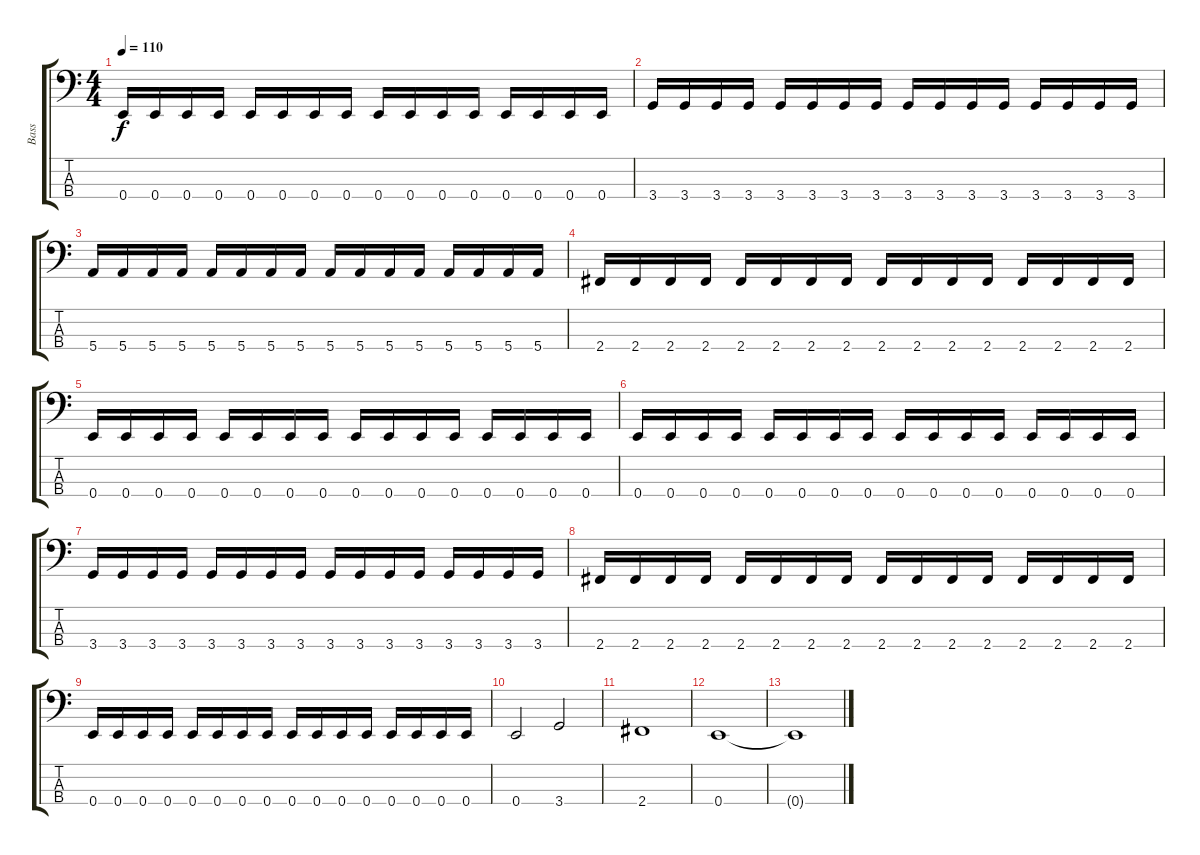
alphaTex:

\track ("Bass" "Bass") {instrument electricguitarclean}
\staff {score tabs}
\tuning (G2 D2 A1 E1) {hide}
\ts (4 4)
\tempo 110
\clef f4
\ks c
0.4.16{dy f} 0.4.16 0.4.16 0.4.16 0.4.16 0.4.16 0.4.16 0.4.16 0.4.16 0.4.16 0.4.16 0.4.16 0.4.16 0.4.16 0.4.16 0.4.16 |
3.4.16 3.4.16 3.4.16 3.4.16 3.4.16 3.4.16 3.4.16 3.4.16 3.4.16 3.4.16 3.4.16 3.4.16 3.4.16 3.4.16 3.4.16 3.4.16 |
5.4.16 5.4.16 5.4.16 5.4.16 5.4.16 5.4.16 5.4.16 5.4.16 5.4.16 5.4.16 5.4.16 5.4.16 5.4.16 5.4.16 5.4.16 5.4.16 |
2.4.16 2.4.16 2.4.16 2.4.16 2.4.16 2.4.16 2.4.16 2.4.16 2.4.16 2.4.16 2.4.16 2.4.16 2.4.16 2.4.16 2.4.16 2.4.16 |
0.4.16 0.4.16 0.4.16 0.4.16 0.4.16 0.4.16 0.4.16 0.4.16 0.4.16 0.4.16 0.4.16 0.4.16 0.4.16 0.4.16 0.4.16 0.4.16 |
0.4.16 0.4.16 0.4.16 0.4.16 0.4.16 0.4.16 0.4.16 0.4.16 0.4.16 0.4.16 0.4.16 0.4.16 0.4.16 0.4.16 0.4.16 0.4.16 |
3.4.16 3.4.16 3.4.16 3.4.16 3.4.16 3.4.16 3.4.16 3.4.16 3.4.16 3.4.16 3.4.16 3.4.16 3.4.16 3.4.16 3.4.16 3.4.16 |
2.4.16 2.4.16 2.4.16 2.4.16 2.4.16 2.4.16 2.4.16 2.4.16 2.4.16 2.4.16 2.4.16 2.4.16 2.4.16 2.4.16 2.4.16 2.4.16 |
0.4.16 0.4.16 0.4.16 0.4.16 0.4.16 0.4.16 0.4.16 0.4.16 0.4.16 0.4.16 0.4.16 0.4.16 0.4.16 0.4.16 0.4.16 0.4.16 |
0.4.2 3.4.2 |
2.4.1 |
0.4.1 |
0.4{t}.1
